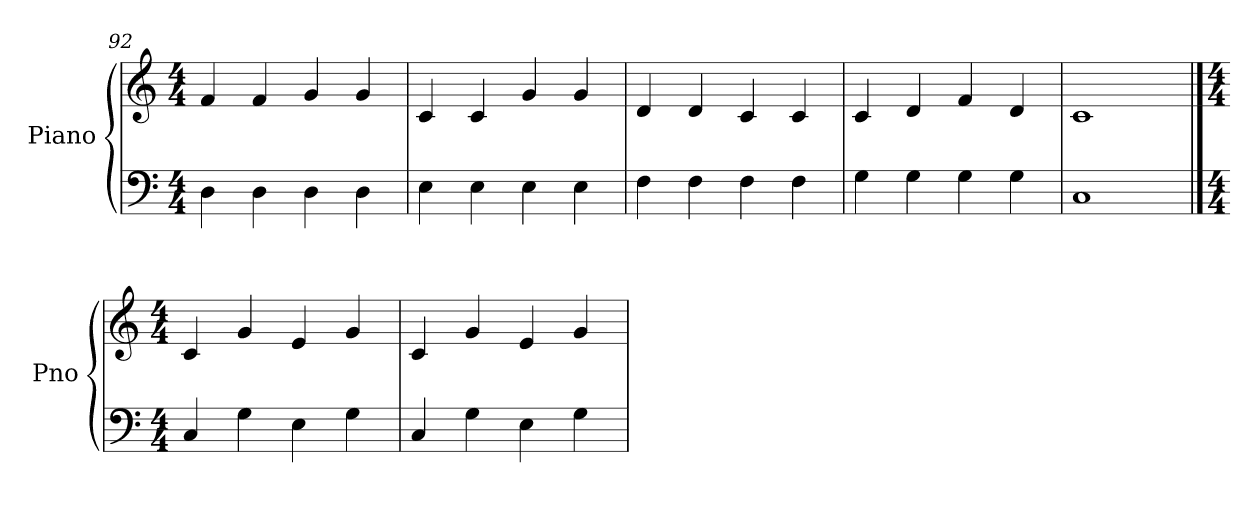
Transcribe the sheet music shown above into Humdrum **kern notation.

**kern	**kern
*part1	*part1
*staff2	*staff1
*I"Piano	*
*I'Pno	*
*clefF4	*clefG2
*k[]	*k[]
*M4/4	*M4/4
=92	=92
4D\	4f/
4D\	4f/
4D\	4g/
4D\	4g/
=93	=93
4E\	4c/
4E\	4c/
4E\	4g/
4E\	4g/
=94	=94
4F\	4d/
4F\	4d/
4F\	4c/
4F\	4c/
=95	=95
4G\	4c/
4G\	4d/
4G\	4f/
4G\	4d/
=96	=96
1C	1c
!!LO:PB:g=z
==97	==97
*M4/4	*M4/4
4C/	4c/
4G\	4g/
4E\	4e/
4G\	4g/
=98	=98
4C/	4c/
4G\	4g/
4E\	4e/
4G\	4g/
=	=
*-	*-
